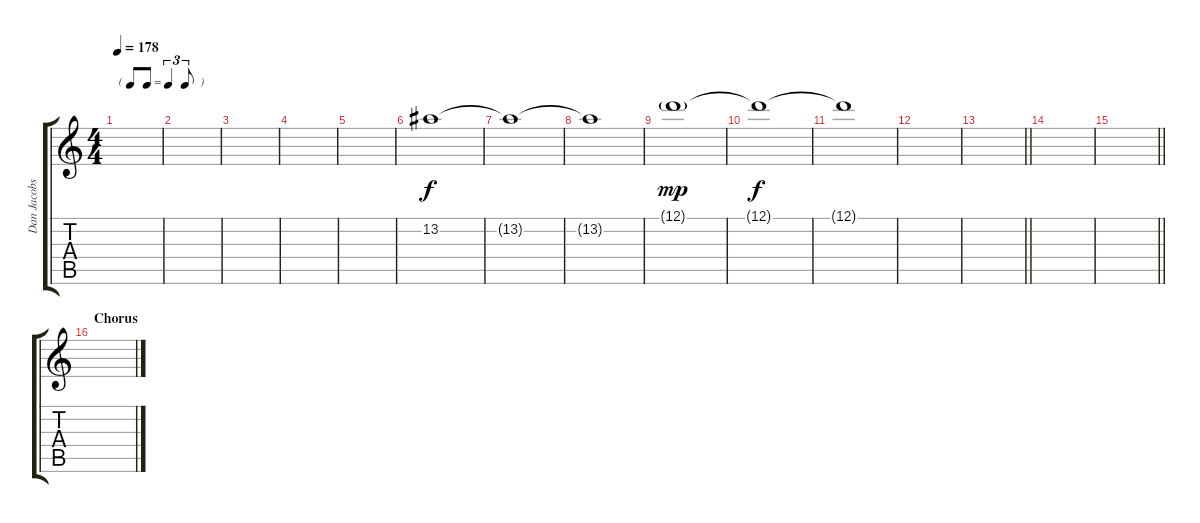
\track ("Dan Jacobs" "Dan Jacobs") {instrument distortionguitar}
\staff {score tabs}
\tuning (D4 A3 F3 C3 G2 C2) {hide}
\ts (4 4)
\tf triplet8th
\tempo 178
\clef g2
\ks c
|
|
|
|
|
13.2.1{volume 10} |
13.2{t}.1 |
13.2{t}.1 |
12.1{g}.1{dy mp volume 10} |
12.1{t}.1{dy f} |
12.1{t}.1 |
|
\barLineRight lightlight
|
|
\barLineRight lightlight
|
\section ("" "Chorus")
